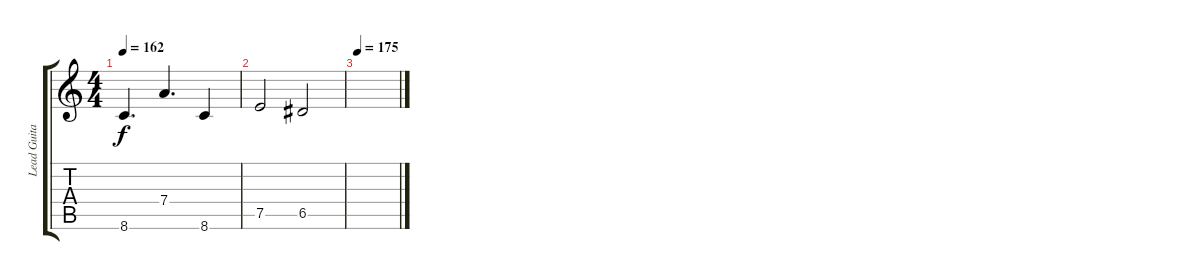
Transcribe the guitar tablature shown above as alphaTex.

\track ("Lead Guitar" "Lead Guita") {instrument distortionguitar}
\staff {score tabs}
\tuning (E4 B3 G3 D3 A2 E2) {hide}
\ts (4 4)
\tempo 162
\clef g2
\ks c
8.6.4{d dy f} 7.4.4{d} 8.6.4 |
7.5.2 6.5.2 |
\tempo 175
